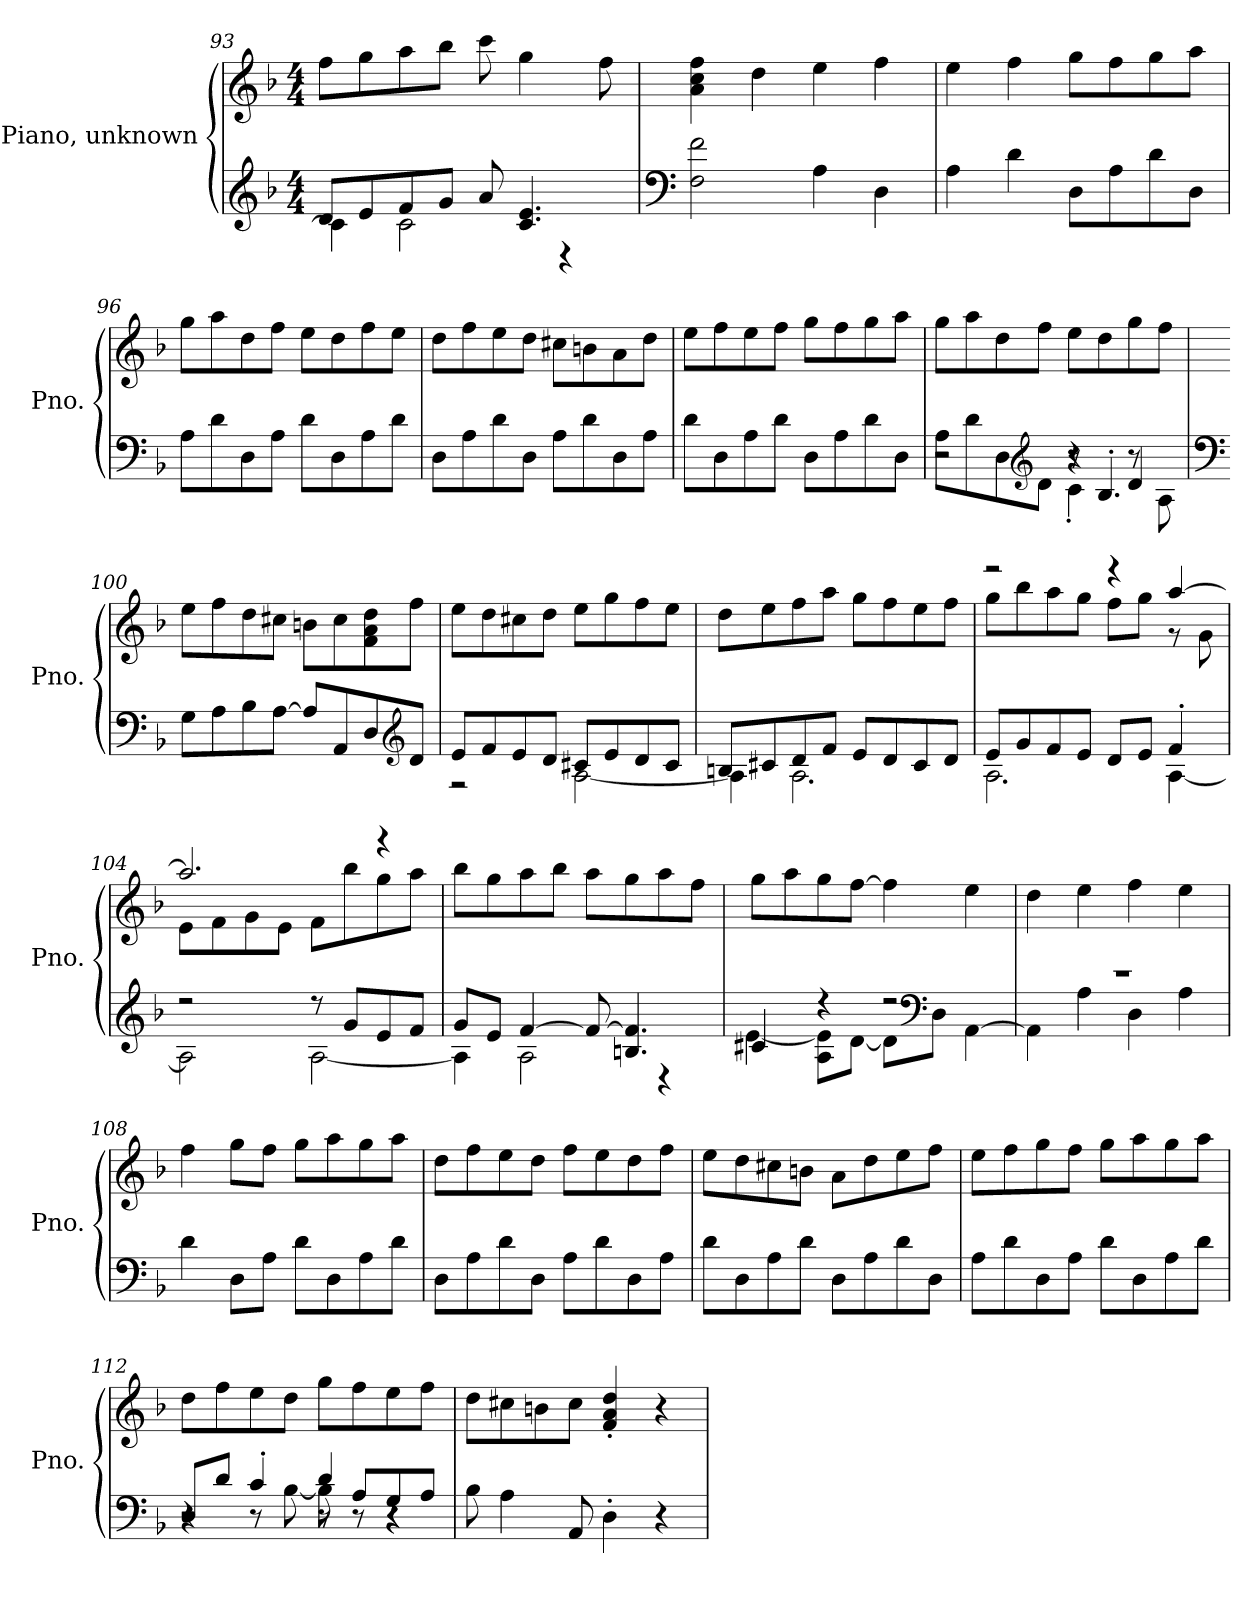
**kern	**kern
*part1	*part1
*staff2	*staff1
*I"Piano, unknown	*
*I'Pno.	*
!!LO:LB:g=z
*clefG2	*clefG2
*k[b-]	*k[b-]
*M4/4	*M4/4
=93	=93
*^	*
8d/L	4c\]	8ff\L
8e/	.	8gg\
8f/	2c\	8aa\
8g/J	.	8bb-\J
8a/	.	8ccc\
4.c/ 4.e/	.	4gg\
.	4r	.
.	.	8ff\
*v	*v	*
=94	=94
*clefF4	*
2F\ 2f\	4a\ 4cc\ 4ff\
.	4dd\
4A\	4ee\
4D\	4ff\
=95	=95
4A\	4ee\
4d\	4ff\
8D\L	8gg\L
8A\	8ff\
8d\	8gg\
8D\J	8aa\J
=96	=96
8A\L	8gg\L
8d\	8aa\
8D\	8dd\
8A\J	8ff\J
8d\L	8ee\L
8D\	8dd\
8A\	8ff\
8d\J	8ee\J
=97	=97
8D\L	8dd\L
8A\	8ff\
8d\	8ee\
8D\J	8dd\J
8A\L	8cc#X\L
8d\	8bn\
8D\	8a\
8A\J	8dd\J
!!LO:LB:g=z
=98	=98
8d\L	8ee\L
8D\	8ff\
8A\	8ee\
8d\J	8ff\J
8D\L	8gg\L
8A\	8ff\
8d\	8gg\
8D\J	8aa\J
=99	=99
*^	*
*	*^	*
2r	8A\L	2r	8gg\L
.	8d\	.	8aa\
.	8D\	.	8dd\
*clefG2	*	*	*
.	8d\J	.	8ff\J
4r	4c'\	8r	8ee\L
.	.	4.B-'/	8dd\
4d/	8r	.	8gg\
.	8A\	.	8ff\J
*v	*v	*v	*
=100	=100
*clefF4	*
8G\L	8ee\L
8A\	8ff\
8B-\	8dd\
[8A\J	8cc#X\J
8A/L]	8bn\L
8AA/	8cc#\
8D/	8f\ 8a\ 8dd\
*clefG2	*
8d/J	8ff\J
=101	=101
*^	*
8e/L	2r	8ee\L
8f/	.	8dd\
8e/	.	8cc#X\
8d/J	.	8dd\J
8c#X/L	[2A\	8ee\L
8e/	.	8gg\
8d/	.	8ff\
8c#/J	.	8ee\J
!!LO:LB:g=z
=102	=102	=102
8Bn/L	4A\]	8dd\L
8c#X/	.	8ee\
8d/	2.A\	8ff\
8f/J	.	8aa\J
8e/L	.	8gg\L
8d/	.	8ff\
8c#/	.	8ee\
8d/J	.	8ff\J
=103	=103	=103
*	*	*^
8e/L	2.A\	2r	8gg\L
8g/	.	.	8bb-\
8f/	.	.	8aa\
8e/J	.	.	8gg\J
8d/L	.	4r	8ff\L
8e/J	.	.	8gg\J
4f'/	[4A\	[4aa/	8r
.	.	.	8g\
=104	=104	=104	=104
2r	2A\]	2.aa/]	8e\L
.	.	.	8f\
.	.	.	8g\
.	.	.	8e\J
8r	[2A\	.	8f\L
8g/L	.	.	8bb-\
8e/	.	4r	8gg\
8f/J	.	.	8aa\J
*	*	*v	*v
=105	=105	=105
8g/L	4A\]	8bb-\L
8e/J	.	8gg\
[4f/	2A\	8aa\
.	.	8bb-\J
8f/_	.	8aa\L
4.Bn/ 4.f/]	.	8gg\
.	4r	8aa\
.	.	8ff\J
!!LO:LB:g=z
=106	=106	=106
4c#X/	[4e\	8gg\L
.	.	8aa\
4r	8A\ 8e\]L	8gg\
.	[8d\J	[8ff\J
2r	8d\L]	4ff\]
*clefF4	*	*
.	8D\J	.
.	[4AA\	4ee\
=107	=107	=107
1r	4AA\]	4dd\
.	4A\	4ee\
.	4D\	4ff\
.	4A\	4ee\
*v	*v	*
=108	=108
4d\	4ff\
8D\L	8gg\L
8A\J	8ff\J
8d\L	8gg\L
8D\	8aa\
8A\	8gg\
8d\J	8aa\J
=109	=109
8D\L	8dd\L
8A\	8ff\
8d\	8ee\
8D\J	8dd\J
8A\L	8ff\L
8d\	8ee\
8D\	8dd\
8A\J	8ff\J
=110	=110
8d\L	8ee\L
8D\	8dd\
8A\	8cc#X\
8d\J	8bn\J
8D\L	8a\L
8A\	8dd\
8d\	8ee\
8D\J	8ff\J
!!LO:PB:g=z
=111	=111
8A\L	8ee\L
8d\	8ff\
8D\	8gg\
8A\J	8ff\J
8d\L	8gg\L
8D\	8aa\
8A\	8gg\
8d\J	8aa\J
=112	=112
*^	*
*	*^	*
2r	4r	8D/L	8dd\L
.	.	8d/J	8ff\
.	8r	4c'/	8ee\
.	[8B-\	.	8dd\J
4d/	8B-\]	8r	8gg\L
.	8r	8A/L	8ff\
4r	4r	8G/	8ee\
.	.	8A/J	8ff\J
*v	*v	*v	*
=113	=113
8B-\	8dd\L
4A\	8cc#X\
.	8bn\
8AA/	8cc#\J
4D'\	4f/' 4a/' 4dd/'
4r	4r
=	=
*-	*-
